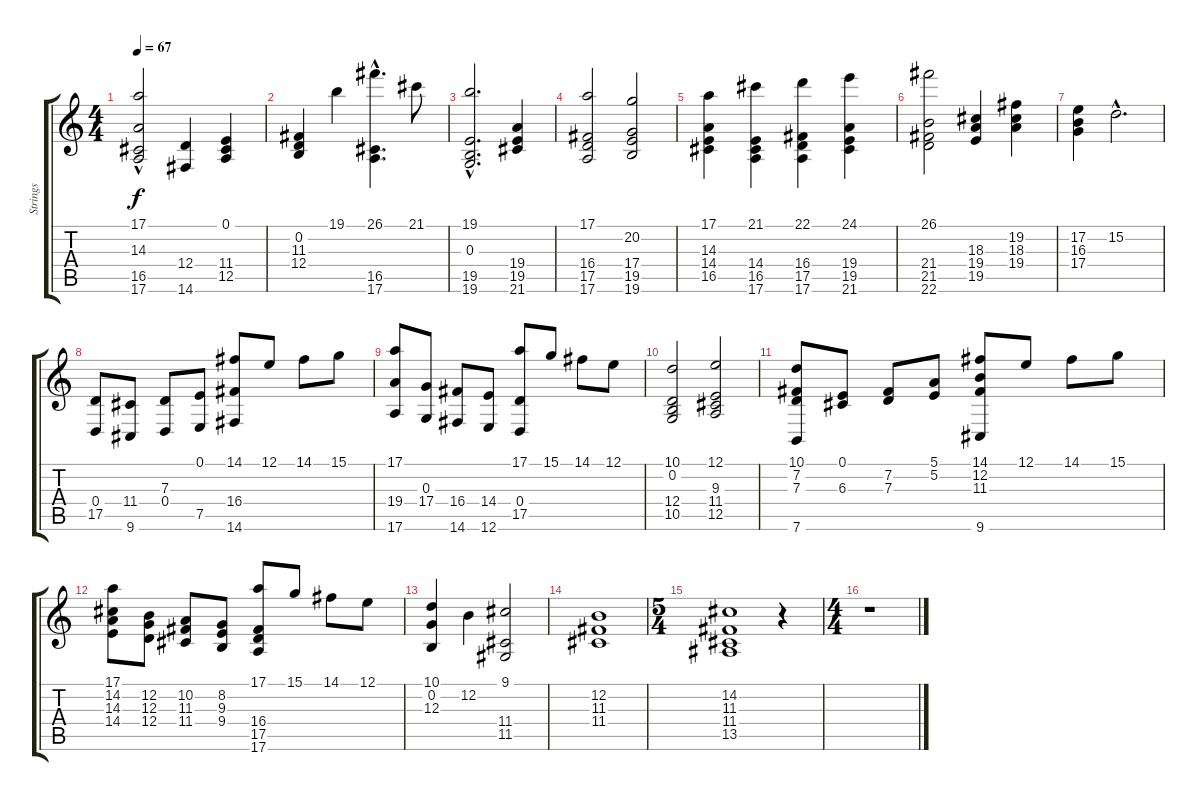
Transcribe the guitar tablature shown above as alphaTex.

\track ("Strings" "Strings") {instrument stringensemble1}
\staff {score tabs}
\tuning (E4 B3 G3 D3 A2 E2) {hide}
\ts (4 4)
\tempo 67
\clef g2
\ks c
(17.1 14.3{hac} 16.5 17.6).2{dy f} (12.4 14.6).4 (0.1 11.4 12.5).4 |
(0.2 11.3 12.4).4 19.1.4 (26.1{hac} 16.5 17.6).4{d} 21.1.8 |
(19.1 0.3{hac} 19.5{hac} 19.6{hac}).2{d} (19.4 19.5 21.6).4 |
(17.1 16.4 17.5 17.6).2 (20.2 17.4 19.5 19.6).2 |
(17.1 14.3 14.4 16.5).4 (21.1 14.4 16.5 17.6).4 (22.1 16.4 17.5 17.6).4 (24.1 19.4 19.5 21.6).4 |
(26.1 21.4 21.5 22.6).2 (18.3 19.4 19.5).4 (19.2 18.3 19.4).4 |
(17.2 16.3 17.4).4 15.2{hac}.2{d} |
(0.4 17.5).8 (11.4 9.6).8 (7.3 0.4).8 (0.1 7.5).8 (14.1 16.4 14.6).8 12.1.8 14.1.8 15.1.8 |
(17.1 19.4 17.6).8 (0.3 17.4).8 (16.4 14.6).8 (14.4 12.6).8 (17.1 0.4 17.5).8 15.1.8 14.1.8 12.1.8 |
(10.1 0.2 12.4 10.5).2 (12.1 9.3 11.4 12.5).2 |
(10.1 7.2 7.3 7.6).8 (0.1 6.3).8 (7.2 7.3).8 (5.1 5.2).8 (14.1 12.2 11.3 9.6).8 12.1.8 14.1.8 15.1.8 |
(17.1 14.2 14.3 14.4).8 (12.2 12.3 12.4).8 (10.2 11.3 11.4).8 (8.2 9.3 9.4).8 (17.1 16.4 17.5 17.6).8 15.1.8 14.1.8 12.1.8 |
(10.1 0.2 12.3).4 12.2.4 (9.1 11.4 11.5).2 |
(12.2 11.3 11.4).1 |
\ts (5 4)
(14.2 11.3 11.4 13.5).1 r.4 |
\ts (4 4)
r.1
